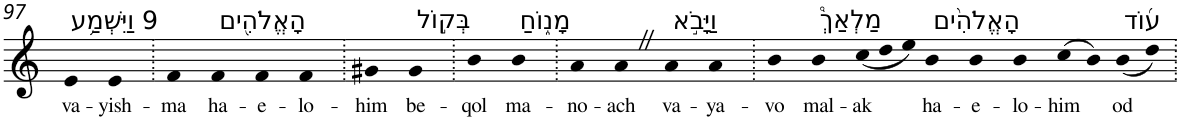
**kern	**text
*part1	*part1
*staff1	*staff1
*I"Piano	*
*I'Pno	*
!!LO:PB:g=z
*clefG2	*
*k[]	*
=97	=97
!LO:TX:a:t=9 וַיִּשְׁמַ֥ע	!
!	!LO:LY:b
4e	va-
!	!LO:LY:b
4e	-yish-
=98.	=98.
!	!LO:LY:b
4f	-ma
!LO:TX:a:t=הָאֱלֹהִ֖ים	!
!	!LO:LY:b
4f	ha-
!	!LO:LY:b
4f	-e-
!	!LO:LY:b
4f	-lo-
=99.	=99.
!	!LO:LY:b
4g#X	-him
!LO:TX:a:t=בְּק֣וֹל	!
!	!LO:LY:b
4g#	be-
=100.	=100.
!	!LO:LY:b
4b	-qol
!LO:TX:a:t=מָנ֑וֹחַ	!
!	!LO:LY:b
4b	ma-
=101.	=101.
!	!LO:LY:b
4a	-no-
!	!LO:LY:b
4aZ	-ach
!LO:TX:a:t=וַיָּבֹ֣א	!
!	!LO:LY:b
4a	va-
!	!LO:LY:b
4a	-ya-
=102.	=102.
!	!LO:LY:b
4b	-vo
!LO:TX:a:t=מַלְאַךְ֩	!
!	!LO:LY:b
4b	mal-
*Xtuplet	*
!	!LO:LY:b
(<12cc	-ak
12dd	.
12ee)	.
!LO:TX:a:t=הָאֱלֹהִ֨ים	!
!	!LO:LY:b
4b	ha-
!	!LO:LY:b
4b	-e-
!	!LO:LY:b
4b	-lo-
!	!LO:LY:b
(>8cc	-him
8b)	.
!LO:TX:a:t=ע֜וֹד	!
!	!LO:LY:b
(<8b	od
8dd)	.
=.	=.
*-	*-
